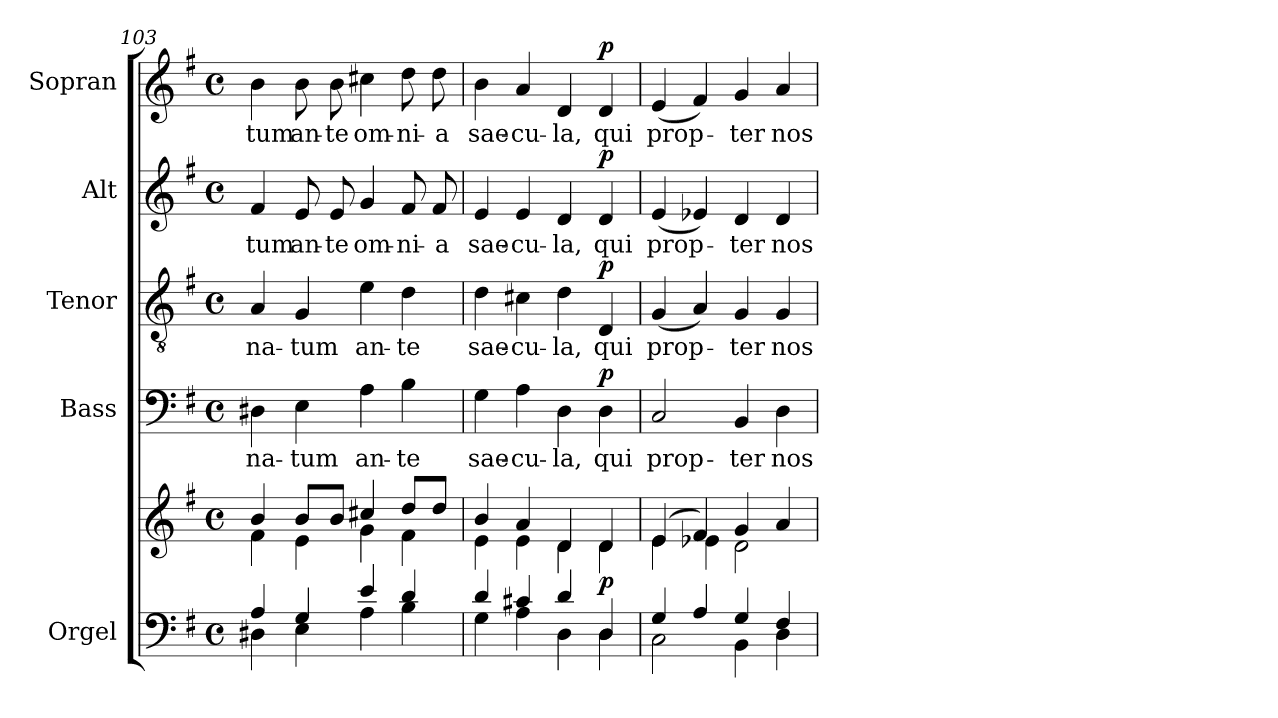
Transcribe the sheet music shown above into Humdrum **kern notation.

**kern	**kern	**dynam	**kern	**text	**dynam	**kern	**text	**dynam	**kern	**text	**dynam	**kern	**text	**dynam
*part5	*part5	*part5	*part4	*part4	*part4	*part3	*part3	*part3	*part2	*part2	*part2	*part1	*part1	*part1
*staff6	*staff5	*staff5/6	*staff4	*staff4	*staff4	*staff3	*staff3	*staff3	*staff2	*staff2	*staff2	*staff1	*staff1	*staff1
*I"Orgel	*	*	*I"Bass	*	*	*I"Tenor	*	*	*I"Alt	*	*	*I"Sopran	*	*
*I'Org.	*	*	*I'B.	*	*	*I'T.	*	*	*I'A.	*	*	*I'S.	*	*
*clefF4	*clefG2	*	*clefF4	*	*	*clefGv2	*	*	*clefG2	*	*	*clefG2	*	*
*k[f#]	*k[f#]	*	*k[f#]	*	*	*k[f#]	*	*	*k[f#]	*	*	*k[f#]	*	*
*G:	*G:	*	*G:	*	*	*G:	*	*	*G:	*	*	*G:	*	*
*M4/4	*M4/4	*	*M4/4	*	*	*M4/4	*	*	*M4/4	*	*	*M4/4	*	*
*met(c)	*met(c)	*	*met(c)	*	*	*met(c)	*	*	*met(c)	*	*	*met(c)	*	*
=103	=103	=103	=103	=103	=103	=103	=103	=103	=103	=103	=103	=103	=103	=103
*^	*^	*	*	*	*	*	*	*	*	*	*	*	*	*
!	!	!	!	!	!	!LO:LY:b	!	!	!LO:LY:b	!	!	!LO:LY:b	!	!	!LO:LY:b	!
4A/	4D#X\	4b/	4f#\	.	4D#X\	na-	.	4A/	na-	.	4f#/	-tum	.	4b\	-tum	.
!	!	!	!	!	!	!LO:LY:b	!	!	!LO:LY:b	!	!	!LO:LY:b	!	!	!LO:LY:b	!
4G/	4E\	8b/L	4e\	.	4E\	-tum	.	4G/	-tum	.	8e/	an-	.	8b\	an-	.
!	!	!	!	!	!	!	!	!	!	!	!	!LO:LY:b	!	!	!LO:LY:b	!
.	.	8b/J	.	.	.	.	.	.	.	.	8e/	-te	.	8b\	-te	.
!	!	!	!	!	!	!LO:LY:b	!	!	!LO:LY:b	!	!	!LO:LY:b	!	!	!LO:LY:b	!
4e/	4A\	4cc#X/	4g\	.	4A\	an-	.	4e\	an-	.	4g/	om-	.	4cc#X\	om-	.
!	!	!	!	!	!	!LO:LY:b	!	!	!LO:LY:b	!	!	!LO:LY:b	!	!	!LO:LY:b	!
4d/	4B\	8dd/L	4f#\	.	4B\	-te	.	4d\	-te	.	8f#/	-ni-	.	8dd\	-ni-	.
!	!	!	!	!	!	!	!	!	!	!	!	!LO:LY:b	!	!	!LO:LY:b	!
.	.	8dd/J	.	.	.	.	.	.	.	.	8f#/	-a	.	8dd\	-a	.
!!LO:PB:g=z
=104	=104	=104	=104	=104	=104	=104	=104	=104	=104	=104	=104	=104	=104	=104	=104	=104
!	!	!	!	!	!	!LO:LY:b	!	!	!LO:LY:b	!	!	!LO:LY:b	!	!	!LO:LY:b	!
4d/	4G\	4b/	4e\	.	4G\	sae-	.	4d\	sae-	.	4e/	sae-	.	4b\	sae-	.
!	!	!	!	!	!	!LO:LY:b	!	!	!LO:LY:b	!	!	!LO:LY:b	!	!	!LO:LY:b	!
4c#X/	4A\	4a/	4e\	.	4A\	-cu-	.	4c#X\	-cu-	.	4e/	-cu-	.	4a/	-cu-	.
!	!	!	!	!	!	!LO:LY:b	!	!	!LO:LY:b	!	!	!LO:LY:b	!	!	!LO:LY:b	!
4d/	4D\	4d/	4d\	.	4D\	-la,	.	4d\	-la,	.	4d/	-la,	.	4d/	-la,	.
!	!	!	!	!LO:DY:b	!	!LO:LY:b	!LO:DY:a	!	!LO:LY:b	!LO:DY:a	!	!LO:LY:b	!LO:DY:a	!	!LO:LY:b	!LO:DY:a
4D/	4D\	4d/	4d\	p	4D\	qui	p	4D/	qui	p	4d/	qui	p	4d/	qui	p
=105	=105	=105	=105	=105	=105	=105	=105	=105	=105	=105	=105	=105	=105	=105	=105	=105
!	!	!	!	!	!	!LO:LY:b	!	!	!LO:LY:b	!	!	!LO:LY:b	!	!	!LO:LY:b	!
4G/	2C\	(4e/	4e\	.	2C/	prop-	.	(<4G/	prop-	.	(<4e/	prop-	.	(<4e/	prop-	.
4A/	.	4f#/)	4e-X\	.	.	.	.	4A/)	.	.	4e-X/)	.	.	4f#/)	.	.
!	!	!	!	!	!	!LO:LY:b	!	!	!LO:LY:b	!	!	!LO:LY:b	!	!	!LO:LY:b	!
4G/	4BB\	4g/	2d\	.	4BB/	-ter	.	4G/	-ter	.	4d/	-ter	.	4g/	-ter	.
!	!	!	!	!	!	!LO:LY:b	!	!	!LO:LY:b	!	!	!LO:LY:b	!	!	!LO:LY:b	!
4F#/	4D\	4a/	.	.	4D\	nos	.	4G/	nos	.	4d/	nos	.	4a/	nos	.
*v	*v	*	*	*	*	*	*	*	*	*	*	*	*	*	*	*
*	*v	*v	*	*	*	*	*	*	*	*	*	*	*	*	*
=	=	=	=	=	=	=	=	=	=	=	=	=	=	=
*-	*-	*-	*-	*-	*-	*-	*-	*-	*-	*-	*-	*-	*-	*-
